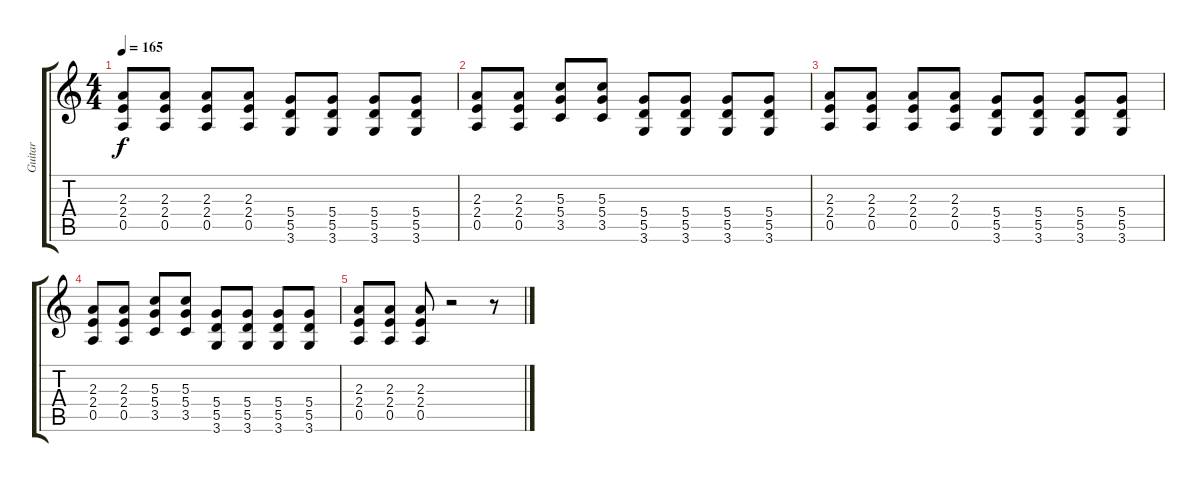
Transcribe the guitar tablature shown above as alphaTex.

\track ("Guitar" "Guitar") {instrument overdrivenguitar}
\staff {score tabs}
\tuning (E4 B3 G3 D3 A2 E2) {hide}
\ts (4 4)
\tempo 165
\clef g2
\ks c
(2.3 2.4 0.5).8{dy f} (2.3 2.4 0.5).8 (2.3 2.4 0.5).8 (2.3 2.4 0.5).8 (5.4 5.5 3.6).8 (5.4 5.5 3.6).8 (5.4 5.5 3.6).8 (5.4 5.5 3.6).8 |
(2.3 2.4 0.5).8 (2.3 2.4 0.5).8 (5.3 5.4 3.5).8 (5.3 5.4 3.5).8 (5.4 5.5 3.6).8 (5.4 5.5 3.6).8 (5.4 5.5 3.6).8 (5.4 5.5 3.6).8 |
(2.3 2.4 0.5).8 (2.3 2.4 0.5).8 (2.3 2.4 0.5).8 (2.3 2.4 0.5).8 (5.4 5.5 3.6).8 (5.4 5.5 3.6).8 (5.4 5.5 3.6).8 (5.4 5.5 3.6).8 |
(2.3 2.4 0.5).8 (2.3 2.4 0.5).8 (5.3 5.4 3.5).8 (5.3 5.4 3.5).8 (5.4 5.5 3.6).8 (5.4 5.5 3.6).8 (5.4 5.5 3.6).8 (5.4 5.5 3.6).8 |
(2.3 2.4 0.5).8 (2.3 2.4 0.5).8 (2.3 2.4 0.5).8 r.2 r.8
